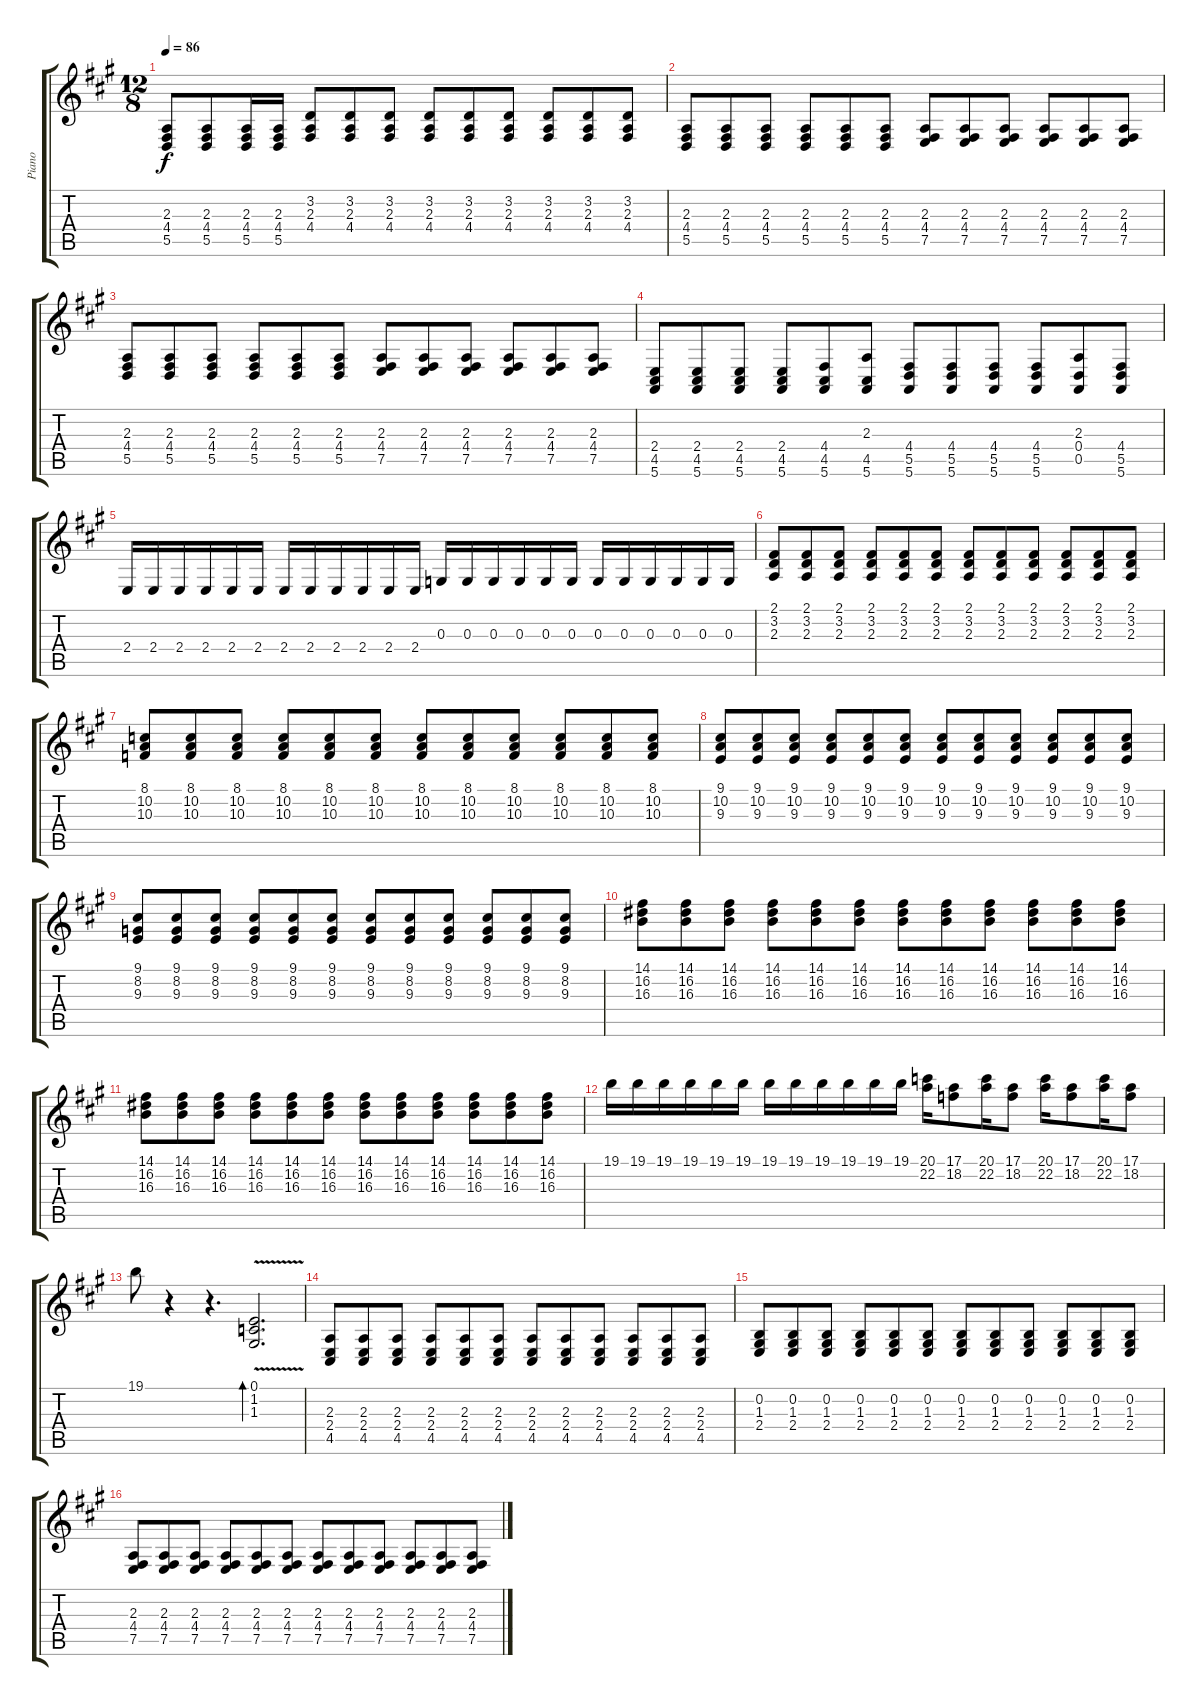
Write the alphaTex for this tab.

\track ("Piano" "Piano") {instrument brightacousticpiano}
\staff {score tabs}
\tuning (E4 B3 G3 D3 A2 E2) {hide}
\ts (12 8)
\tempo 86
\clef g2
\ks a
(2.3 4.4 5.5).8{dy f} (2.3 4.4 5.5).8 (2.3 4.4 5.5).16 (2.3 4.4 5.5).16 (3.2 2.3 4.4).8 (3.2 2.3 4.4).8 (3.2 2.3 4.4).8 (3.2 2.3 4.4).8 (3.2 2.3 4.4).8 (3.2 2.3 4.4).8 (3.2 2.3 4.4).8 (3.2 2.3 4.4).8 (3.2 2.3 4.4).8 |
(2.3 4.4 5.5).8 (2.3 4.4 5.5).8 (2.3 4.4 5.5).8 (2.3 4.4 5.5).8 (2.3 4.4 5.5).8 (2.3 4.4 5.5).8 (2.3 4.4 7.5).8 (2.3 4.4 7.5).8 (2.3 4.4 7.5).8 (2.3 4.4 7.5).8 (2.3 4.4 7.5).8 (2.3 4.4 7.5).8 |
(2.3 4.4 5.5).8 (2.3 4.4 5.5).8 (2.3 4.4 5.5).8 (2.3 4.4 5.5).8 (2.3 4.4 5.5).8 (2.3 4.4 5.5).8 (2.3 4.4 7.5).8 (2.3 4.4 7.5).8 (2.3 4.4 7.5).8 (2.3 4.4 7.5).8 (2.3 4.4 7.5).8 (2.3 4.4 7.5).8 |
(2.4 4.5 5.6).8 (2.4 4.5 5.6).8 (2.4 4.5 5.6).8 (2.4 4.5 5.6).8 (4.4 4.5 5.6).8 (2.3 4.5 5.6).8 (4.4 5.5 5.6).8 (4.4 5.5 5.6).8 (4.4 5.5 5.6).8 (4.4 5.5 5.6).8 (2.3 0.4 0.5).8 (4.4 5.5 5.6).8 |
2.4.16 2.4.16 2.4.16 2.4.16 2.4.16 2.4.16 2.4.16 2.4.16 2.4.16 2.4.16 2.4.16 2.4.16 0.3.16 0.3.16 0.3.16 0.3.16 0.3.16 0.3.16 0.3.16 0.3.16 0.3.16 0.3.16 0.3.16 0.3.16 |
(2.1 3.2 2.3).8 (2.1 3.2 2.3).8 (2.1 3.2 2.3).8 (2.1 3.2 2.3).8 (2.1 3.2 2.3).8 (2.1 3.2 2.3).8 (2.1 3.2 2.3).8 (2.1 3.2 2.3).8 (2.1 3.2 2.3).8 (2.1 3.2 2.3).8 (2.1 3.2 2.3).8 (2.1 3.2 2.3).8 |
(8.1 10.2 10.3).8 (8.1 10.2 10.3).8 (8.1 10.2 10.3).8 (8.1 10.2 10.3).8 (8.1 10.2 10.3).8 (8.1 10.2 10.3).8 (8.1 10.2 10.3).8 (8.1 10.2 10.3).8 (8.1 10.2 10.3).8 (8.1 10.2 10.3).8 (8.1 10.2 10.3).8 (8.1 10.2 10.3).8 |
(9.1 10.2 9.3).8 (9.1 10.2 9.3).8 (9.1 10.2 9.3).8 (9.1 10.2 9.3).8 (9.1 10.2 9.3).8 (9.1 10.2 9.3).8 (9.1 10.2 9.3).8 (9.1 10.2 9.3).8 (9.1 10.2 9.3).8 (9.1 10.2 9.3).8 (9.1 10.2 9.3).8 (9.1 10.2 9.3).8 |
(9.1 8.2 9.3).8 (9.1 8.2 9.3).8 (9.1 8.2 9.3).8 (9.1 8.2 9.3).8 (9.1 8.2 9.3).8 (9.1 8.2 9.3).8 (9.1 8.2 9.3).8 (9.1 8.2 9.3).8 (9.1 8.2 9.3).8 (9.1 8.2 9.3).8 (9.1 8.2 9.3).8 (9.1 8.2 9.3).8 |
(14.1 16.2 16.3).8 (14.1 16.2 16.3).8 (14.1 16.2 16.3).8 (14.1 16.2 16.3).8 (14.1 16.2 16.3).8 (14.1 16.2 16.3).8 (14.1 16.2 16.3).8 (14.1 16.2 16.3).8 (14.1 16.2 16.3).8 (14.1 16.2 16.3).8 (14.1 16.2 16.3).8 (14.1 16.2 16.3).8 |
(14.1 16.2 16.3).8 (14.1 16.2 16.3).8 (14.1 16.2 16.3).8 (14.1 16.2 16.3).8 (14.1 16.2 16.3).8 (14.1 16.2 16.3).8 (14.1 16.2 16.3).8 (14.1 16.2 16.3).8 (14.1 16.2 16.3).8 (14.1 16.2 16.3).8 (14.1 16.2 16.3).8 (14.1 16.2 16.3).8 |
19.1.16 19.1.16 19.1.16 19.1.16 19.1.16 19.1.16 19.1.16 19.1.16 19.1.16 19.1.16 19.1.16 19.1.16 (20.1 22.2).16 (17.1 18.2).8 (20.1 22.2).16 (17.1 18.2).8 (20.1 22.2).16 (17.1 18.2).8 (20.1 22.2).16 (17.1 18.2).8 |
19.1.8 r.4 r.4{d} (0.1{v} 1.2{v} 1.3{v}).2{d bd 60} |
(2.3 2.4 4.5).8 (2.3 2.4 4.5).8 (2.3 2.4 4.5).8 (2.3 2.4 4.5).8 (2.3 2.4 4.5).8 (2.3 2.4 4.5).8 (2.3 2.4 4.5).8 (2.3 2.4 4.5).8 (2.3 2.4 4.5).8 (2.3 2.4 4.5).8 (2.3 2.4 4.5).8 (2.3 2.4 4.5).8 |
(0.2 1.3 2.4).8 (0.2 1.3 2.4).8 (0.2 1.3 2.4).8 (0.2 1.3 2.4).8 (0.2 1.3 2.4).8 (0.2 1.3 2.4).8 (0.2 1.3 2.4).8 (0.2 1.3 2.4).8 (0.2 1.3 2.4).8 (0.2 1.3 2.4).8 (0.2 1.3 2.4).8 (0.2 1.3 2.4).8 |
(2.3 4.4 7.5).8 (2.3 4.4 7.5).8 (2.3 4.4 7.5).8 (2.3 4.4 7.5).8 (2.3 4.4 7.5).8 (2.3 4.4 7.5).8 (2.3 4.4 7.5).8 (2.3 4.4 7.5).8 (2.3 4.4 7.5).8 (2.3 4.4 7.5).8 (2.3 4.4 7.5).8 (2.3 4.4 7.5).8
